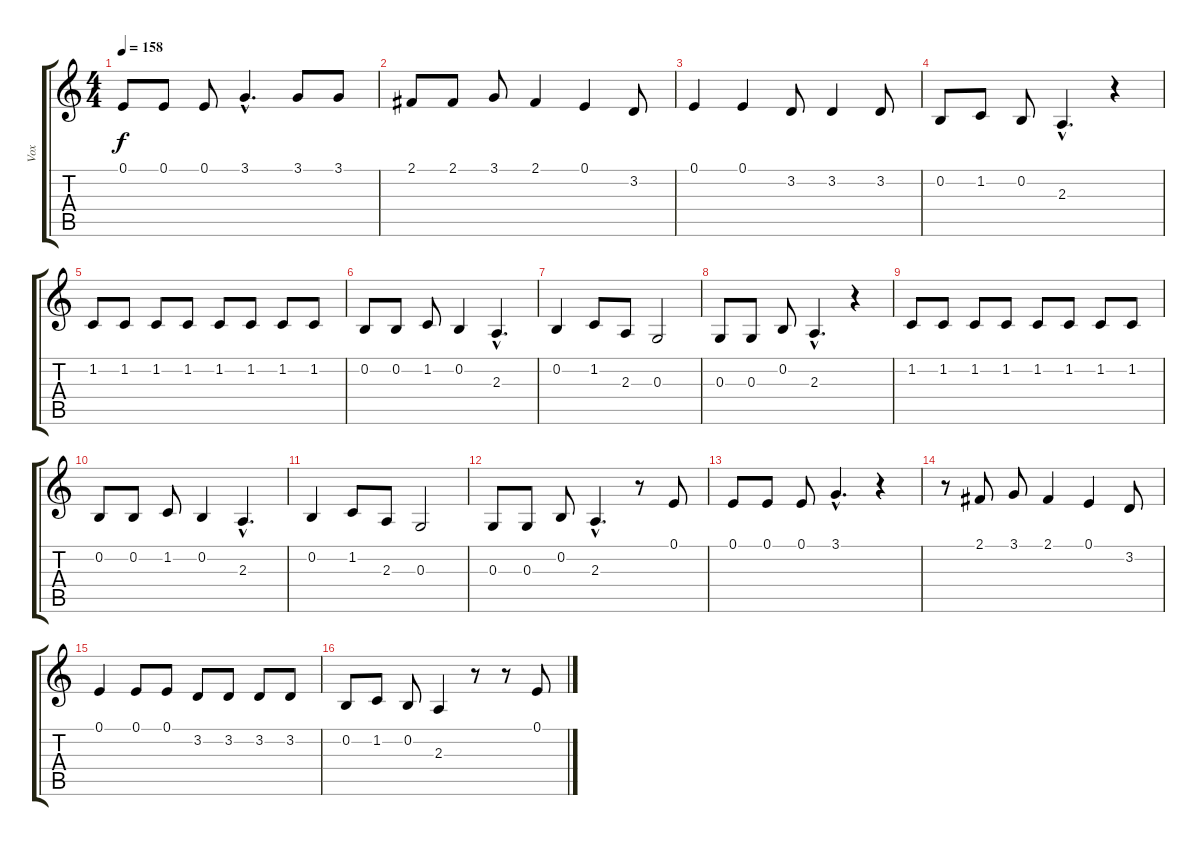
\track ("Vox" "Vox") {instrument sopranosax}
\staff {score tabs}
\tuning (E4 B3 G3 D3 A2 E2) {hide}
\ts (4 4)
\tempo 158
\clef g2
\ks c
0.1.8{dy f} 0.1.8 0.1.8 3.1{hac}.4{d} 3.1.8 3.1.8 |
2.1.8 2.1.8 3.1.8 2.1.4 0.1.4 3.2.8 |
0.1.4 0.1.4 3.2.8 3.2.4 3.2.8 |
0.2.8 1.2.8 0.2.8 2.3{hac}.4{d} r.4 |
1.2.8 1.2.8 1.2.8 1.2.8 1.2.8 1.2.8 1.2.8 1.2.8 |
0.2.8 0.2.8 1.2.8 0.2.4 2.3{hac}.4{d} |
0.2.4 1.2.8 2.3.8 0.3.2 |
0.3.8 0.3.8 0.2.8 2.3{hac}.4{d} r.4 |
1.2.8 1.2.8 1.2.8 1.2.8 1.2.8 1.2.8 1.2.8 1.2.8 |
0.2.8 0.2.8 1.2.8 0.2.4 2.3{hac}.4{d} |
0.2.4 1.2.8 2.3.8 0.3.2 |
0.3.8 0.3.8 0.2.8 2.3{hac}.4{d} r.8 0.1.8 |
0.1.8 0.1.8 0.1.8 3.1{hac}.4{d} r.4 |
r.8 2.1.8 3.1.8 2.1.4 0.1.4 3.2.8 |
0.1.4 0.1.8 0.1.8 3.2.8 3.2.8 3.2.8 3.2.8 |
0.2.8 1.2.8 0.2.8 2.3.4 r.8 r.8 0.1.8
